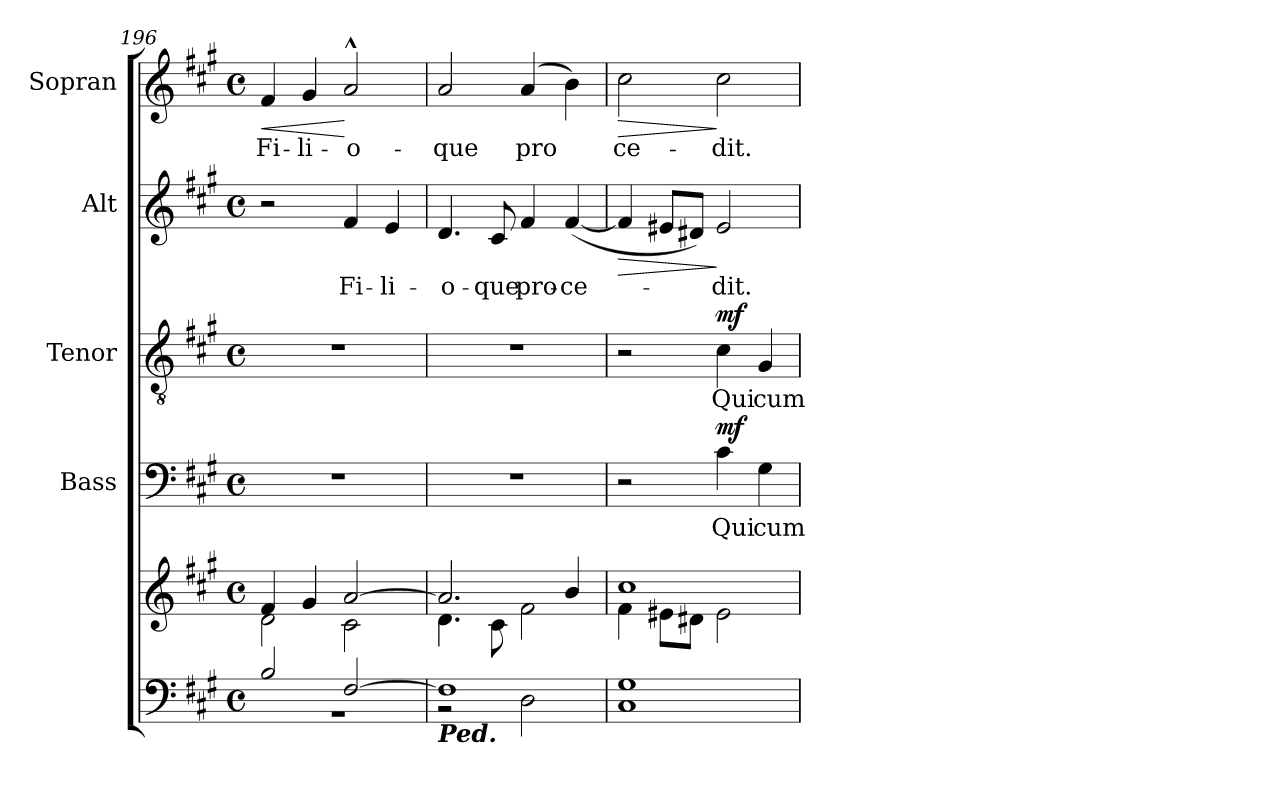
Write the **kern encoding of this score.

**kern	**kern	**kern	**text	**dynam	**kern	**text	**dynam	**kern	**text	**dynam	**kern	**text	**dynam
*part5	*part5	*part4	*part4	*part4	*part3	*part3	*part3	*part2	*part2	*part2	*part1	*part1	*part1
*staff6	*staff5	*staff4	*staff4	*staff4	*staff3	*staff3	*staff3	*staff2	*staff2	*staff2	*staff1	*staff1	*staff1
*	*	*I"Bass	*	*	*I"Tenor	*	*	*I"Alt	*	*	*I"Sopran	*	*
*	*	*I'B.	*	*	*I'T.	*	*	*I'A.	*	*	*I'S.	*	*
*clefF4	*clefG2	*clefF4	*	*	*clefGv2	*	*	*clefG2	*	*	*clefG2	*	*
*k[f#c#g#]	*k[f#c#g#]	*k[f#c#g#]	*	*	*k[f#c#g#]	*	*	*k[f#c#g#]	*	*	*k[f#c#g#]	*	*
*A:	*A:	*A:	*	*	*A:	*	*	*A:	*	*	*A:	*	*
*M4/4	*M4/4	*M4/4	*	*	*M4/4	*	*	*M4/4	*	*	*M4/4	*	*
*met(c)	*met(c)	*met(c)	*	*	*met(c)	*	*	*met(c)	*	*	*met(c)	*	*
=196	=196	=196	=196	=196	=196	=196	=196	=196	=196	=196	=196	=196	=196
*^	*^	*	*	*	*	*	*	*	*	*	*	*	*
!	!	!	!	!	!	!	!	!	!	!	!	!	!	!LO:LY:b	!LO:HP:b
2B/	1rBB	4f#/	2d\	1r	.	.	1r	.	.	2r	.	.	4f#/	Fi-	<
!	!	!	!	!	!	!	!	!	!	!	!	!	!	!LO:LY:b	!
.	.	4g#/	.	.	.	.	.	.	.	.	.	.	4g#/	-li-	.
!	!	!	!	!	!	!	!	!	!	!	!LO:LY:b	!	!	!LO:LY:b	!
[>2F#/	.	[>2a/	2c#\	.	.	.	.	.	.	4f#/	Fi-	.	2a^^>/	-o-	[
!	!	!	!	!	!	!	!	!	!	!	!LO:LY:b	!	!	!	!
.	.	.	.	.	.	.	.	.	.	4e/	-li-	.	.	.	.
=197	=197	=197	=197	=197	=197	=197	=197	=197	=197	=197	=197	=197	=197	=197	=197
!LO:TX:b:Bi:t=Ped.	!	!	!	!	!	!	!	!	!	!	!	!	!	!	!
!	!	!	!	!	!	!	!	!	!	!	!LO:LY:b	!	!	!LO:LY:b	!
1F#]	2rBB	2.a/]	4.d\	1r	.	.	1r	.	.	4.d/	-o-	.	2a/	-que	.
!	!	!	!	!	!	!	!	!	!	!	!LO:LY:b	!	!	!	!
.	.	.	8c#\	.	.	.	.	.	.	8c#/	-que	.	.	.	.
!	!	!	!	!	!	!	!	!	!	!	!LO:LY:b	!	!	!LO:LY:b	!
.	2D\	.	2f#\	.	.	.	.	.	.	4f#/	pro-	.	(4a/	pro	.
!	!	!	!	!	!	!	!	!	!	!	!LO:LY:b	!	!	!	!
.	.	4b/	.	.	.	.	.	.	.	(<[4f#/	-ce-	.	4b\)	.	.
=198	=198	=198	=198	=198	=198	=198	=198	=198	=198	=198	=198	=198	=198	=198	=198
!	!	!	!	!	!	!	!	!	!	!	!	!LO:HP:b	!	!LO:LY:b	!LO:HP:b
1G#	1C#	1cc#	4f#\	2r	.	.	2r	.	.	4f#/]	.	>	2cc#\	ce-	>
.	.	.	8e#X\L	.	.	.	.	.	.	8e#X/L	.	.	.	.	.
.	.	.	8d#X\J	.	.	.	.	.	.	8d#X/J)	.	.	.	.	.
!	!	!	!	!	!LO:LY:b	!LO:DY:a	!	!LO:LY:b	!LO:DY:a	!	!LO:LY:b	!	!	!LO:LY:b	!
.	.	.	2e#\	4c#\	Qui	mf	4c#\	Qui	mf	2e#/	-dit.	]	2cc#\	-dit.	]
!	!	!	!	!	!LO:LY:b	!	!	!LO:LY:b	!	!	!	!	!	!	!
.	.	.	.	4G#\	cum	.	4G#/	cum	.	.	.	.	.	.	.
*v	*v	*	*	*	*	*	*	*	*	*	*	*	*	*	*
*	*v	*v	*	*	*	*	*	*	*	*	*	*	*	*
=	=	=	=	=	=	=	=	=	=	=	=	=	=
*-	*-	*-	*-	*-	*-	*-	*-	*-	*-	*-	*-	*-	*-
